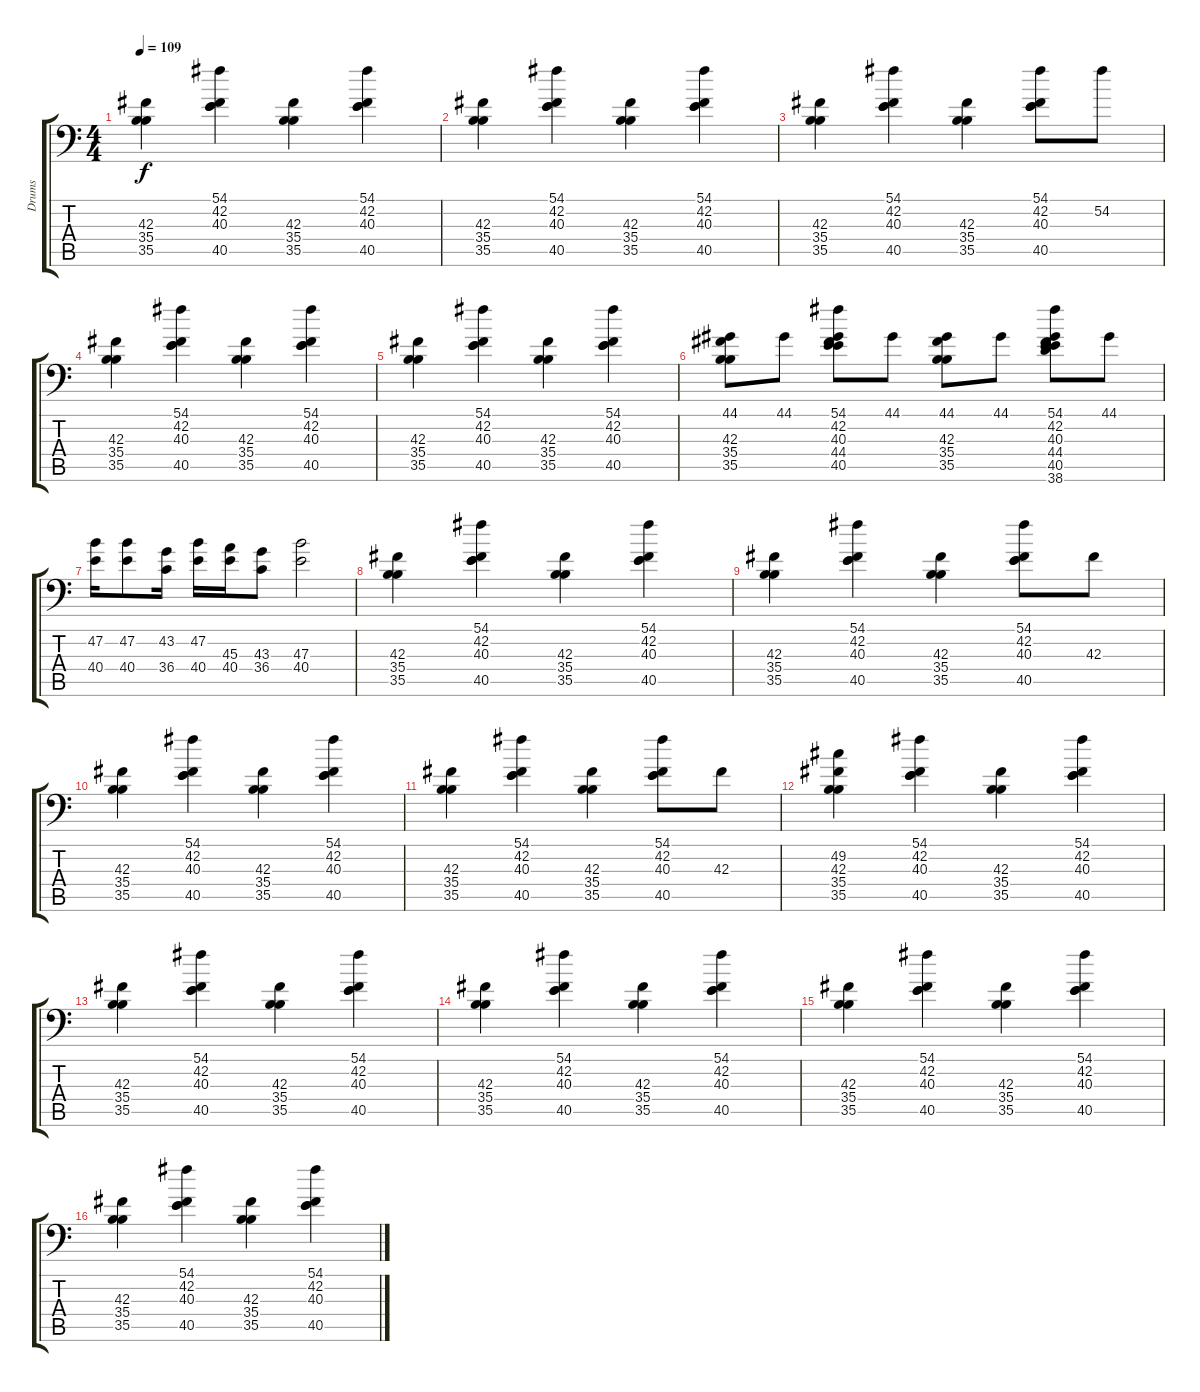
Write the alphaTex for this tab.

\track ("Drums" "Drums") {instrument acousticgrandpiano}
\staff {score tabs}
\tuning (C-1 C-1 C-1 C-1 C-1 C-1) {hide}
\ts (4 4)
\tempo 109
\clef f4
\ks c
(42.3 35.4 35.5).4{dy f} (54.1 42.2 40.3 40.5).4 (42.3 35.4 35.5).4 (54.1 42.2 40.3 40.5).4 |
(42.3 35.4 35.5).4 (54.1 42.2 40.3 40.5).4 (42.3 35.4 35.5).4 (54.1 42.2 40.3 40.5).4 |
(42.3 35.4 35.5).4 (54.1 42.2 40.3 40.5).4 (42.3 35.4 35.5).4 (54.1 42.2 40.3 40.5).8 54.2.8 |
(42.3 35.4 35.5).4 (54.1 42.2 40.3 40.5).4 (42.3 35.4 35.5).4 (54.1 42.2 40.3 40.5).4 |
(42.3 35.4 35.5).4 (54.1 42.2 40.3 40.5).4 (42.3 35.4 35.5).4 (54.1 42.2 40.3 40.5).4 |
(44.1 42.3 35.4 35.5).8 44.1.8 (54.1 42.2 40.3 44.4 40.5).8 44.1.8 (44.1 42.3 35.4 35.5).8 44.1.8 (54.1 42.2 40.3 44.4 40.5 38.6).8 44.1.8 |
(47.2 40.4).16 (47.2 40.4).8 (43.2 36.4).16 (47.2 40.4).16 (45.3 40.4).16 (43.3 36.4).8 (47.3 40.4).2 |
(42.3 35.4 35.5).4 (54.1 42.2 40.3 40.5).4 (42.3 35.4 35.5).4 (54.1 42.2 40.3 40.5).4 |
(42.3 35.4 35.5).4 (54.1 42.2 40.3 40.5).4 (42.3 35.4 35.5).4 (54.1 42.2 40.3 40.5).8 42.3.8 |
(42.3 35.4 35.5).4 (54.1 42.2 40.3 40.5).4 (42.3 35.4 35.5).4 (54.1 42.2 40.3 40.5).4 |
(42.3 35.4 35.5).4 (54.1 42.2 40.3 40.5).4 (42.3 35.4 35.5).4 (54.1 42.2 40.3 40.5).8 42.3.8 |
(49.2 42.3 35.4 35.5).4 (54.1 42.2 40.3 40.5).4 (42.3 35.4 35.5).4 (54.1 42.2 40.3 40.5).4 |
(42.3 35.4 35.5).4 (54.1 42.2 40.3 40.5).4 (42.3 35.4 35.5).4 (54.1 42.2 40.3 40.5).4 |
(42.3 35.4 35.5).4 (54.1 42.2 40.3 40.5).4 (42.3 35.4 35.5).4 (54.1 42.2 40.3 40.5).4 |
(42.3 35.4 35.5).4 (54.1 42.2 40.3 40.5).4 (42.3 35.4 35.5).4 (54.1 42.2 40.3 40.5).4 |
(42.3 35.4 35.5).4 (54.1 42.2 40.3 40.5).4 (42.3 35.4 35.5).4 (54.1 42.2 40.3 40.5).4
